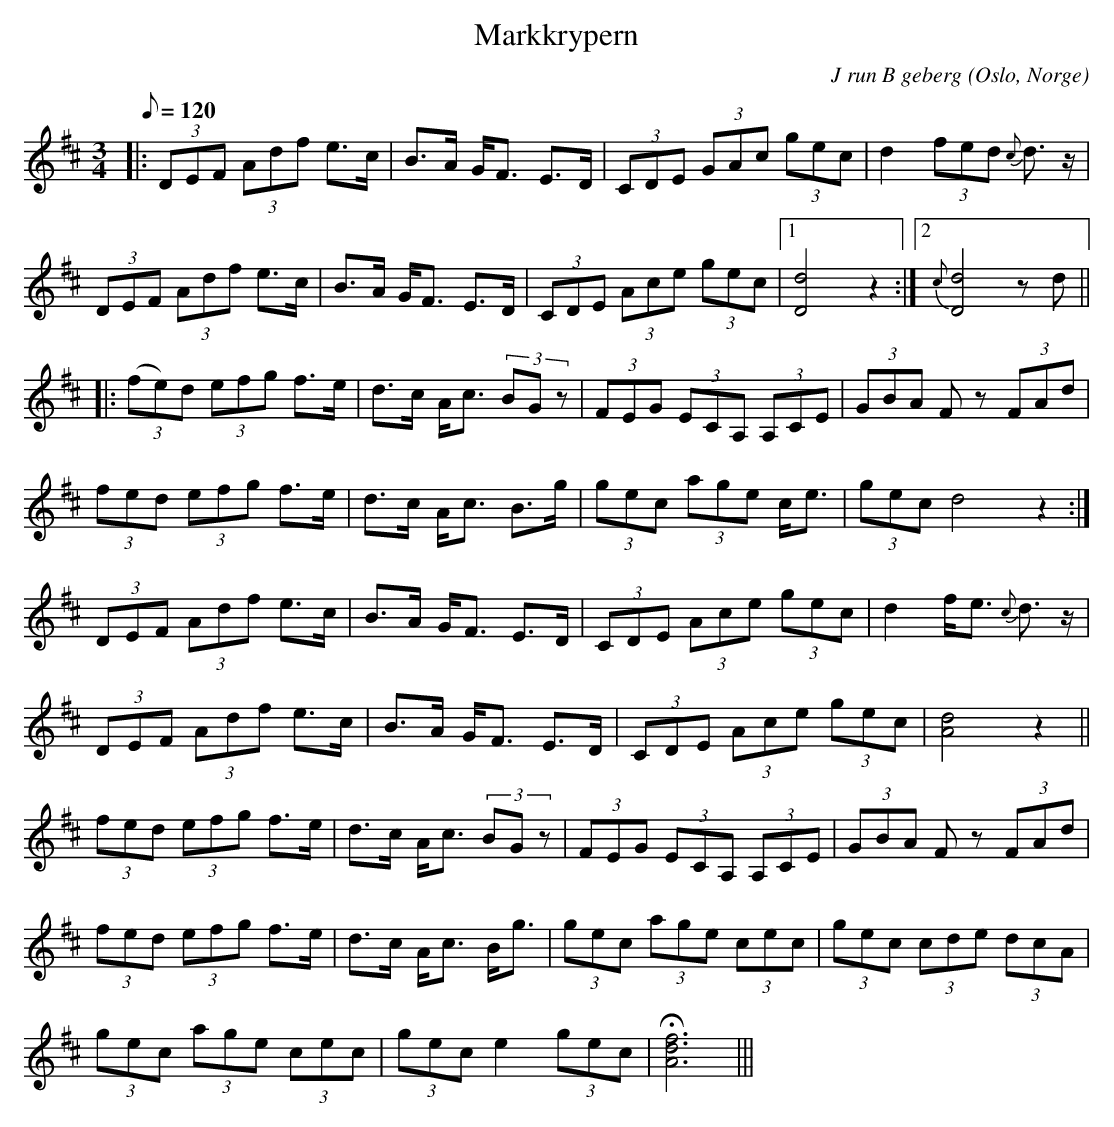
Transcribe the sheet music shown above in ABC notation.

X:1
T:Markkrypern
M:3/4
L:1/8
Q:120
O:Oslo, Norge
C:J run B geberg
M:3/4
L:1/16
K:D
|:(3D2E2F2 (3A2d2f2 e3c | B3A GF3 E3D| (3C2D2E2 (3G2A2c2 (3g2e2c2| d4(3f2e2d2 {c}d3z|
(3D2E2F2 (3A2d2f2 e3c | B3A GF3 E3D |(3C2D2E2 (3A2c2e2 (3g2e2c2|1 [D8d8]z4:|2 {c}[D8d8]z2d2 ||
|:(3(f2e2)d2 (3e2f2g2 f3e|d3c Ac3 (3B2G2z2| (3F2E2G2 (3E2C2A,2 (3A,2C2E2|(3G2B2A2 F2z2 (3F2A2d2|
 (3f2e2d2 (3e2f2g2 f3e|d3c Ac3 B3g |(3g2e2c2 (3a2g2e2 ce3| (3g2e2c2 d8z4:|
(3D2E2F2 (3A2d2f2 e3c | B3A GF3 E3D| (3C2D2E2 (3A2c2e2 (3g2e2c2| d4fe3 {c}d3z|
(3D2E2F2 (3A2d2f2 e3c | B3A GF3 E3D |(3C2D2E2 (3A2c2e2 (3g2e2c2| [A8d8]z4||
(3f2e2d2 (3e2f2g2 f3e|d3c Ac3 (3B2G2z2| (3F2E2G2 (3E2C2A,2 (3A,2C2E2|(3G2B2A2 F2z2 (3F2A2d2|
 (3f2e2d2 (3e2f2g2 f3e|d3c Ac3 Bg3 |(3g2e2c2 (3a2g2e2 (3c2e2c2|(3g2e2c2 (3c2d2e2 (3d2c2A2|
(3g2e2c2 (3a2g2e2 (3c2e2c2|(3g2e2c2 e4 (3g2e2c2|!fermata![Adf]12|||
